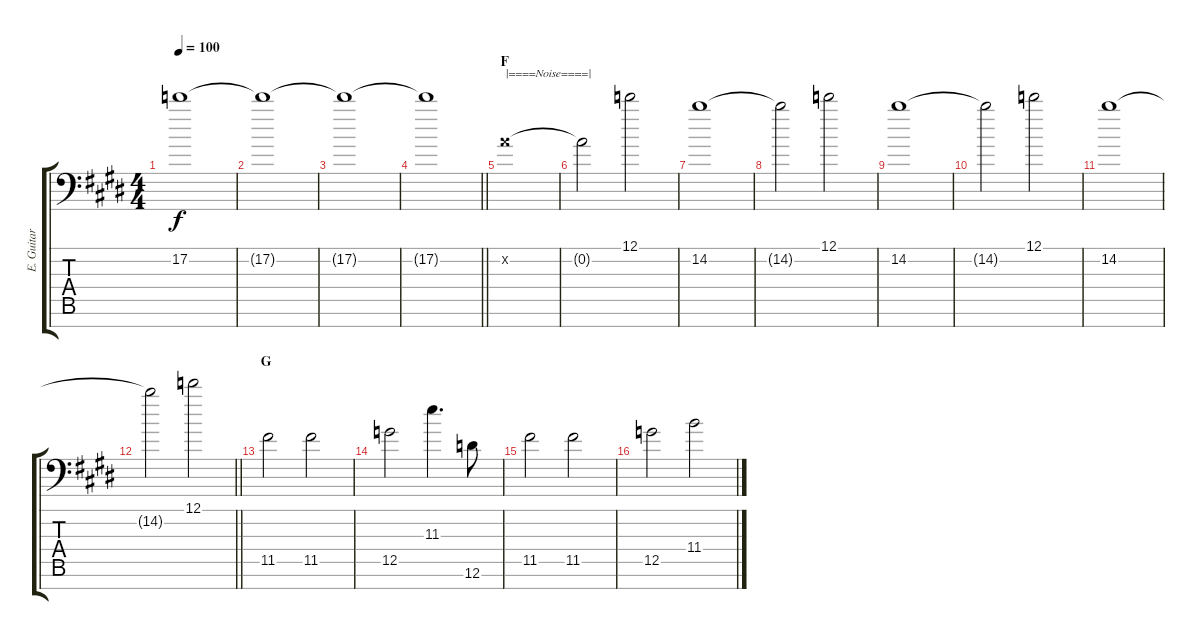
\track ("E. Guitar I" "E. Guitar ") {instrument overdrivenguitar}
\staff {score tabs}
\tuning (D4 A3 F3 C3 G2 D2 A1) {hide}
\ts (4 4)
\tempo 100
\clef f4
\ks e
17.2{t}.1{dy f} |
17.2{t}.1 |
17.2{t}.1 |
\barLineRight lightlight
17.2{t}.1 |
\section ("" "F")
0.2{x}.1{txt "|====Noise====|"} |
0.2{t}.2 12.1.2 |
14.2.1 |
14.2{t}.2 12.1.2 |
14.2.1 |
14.2{t}.2 12.1.2 |
14.2.1 |
\barLineRight lightlight
14.2{t}.2 12.1.2 |
\section ("" "G")
11.5.2 11.5.2 |
12.5.2 11.3.4{d} 12.6.8 |
11.5.2 11.5.2 |
12.5.2 11.4.2
